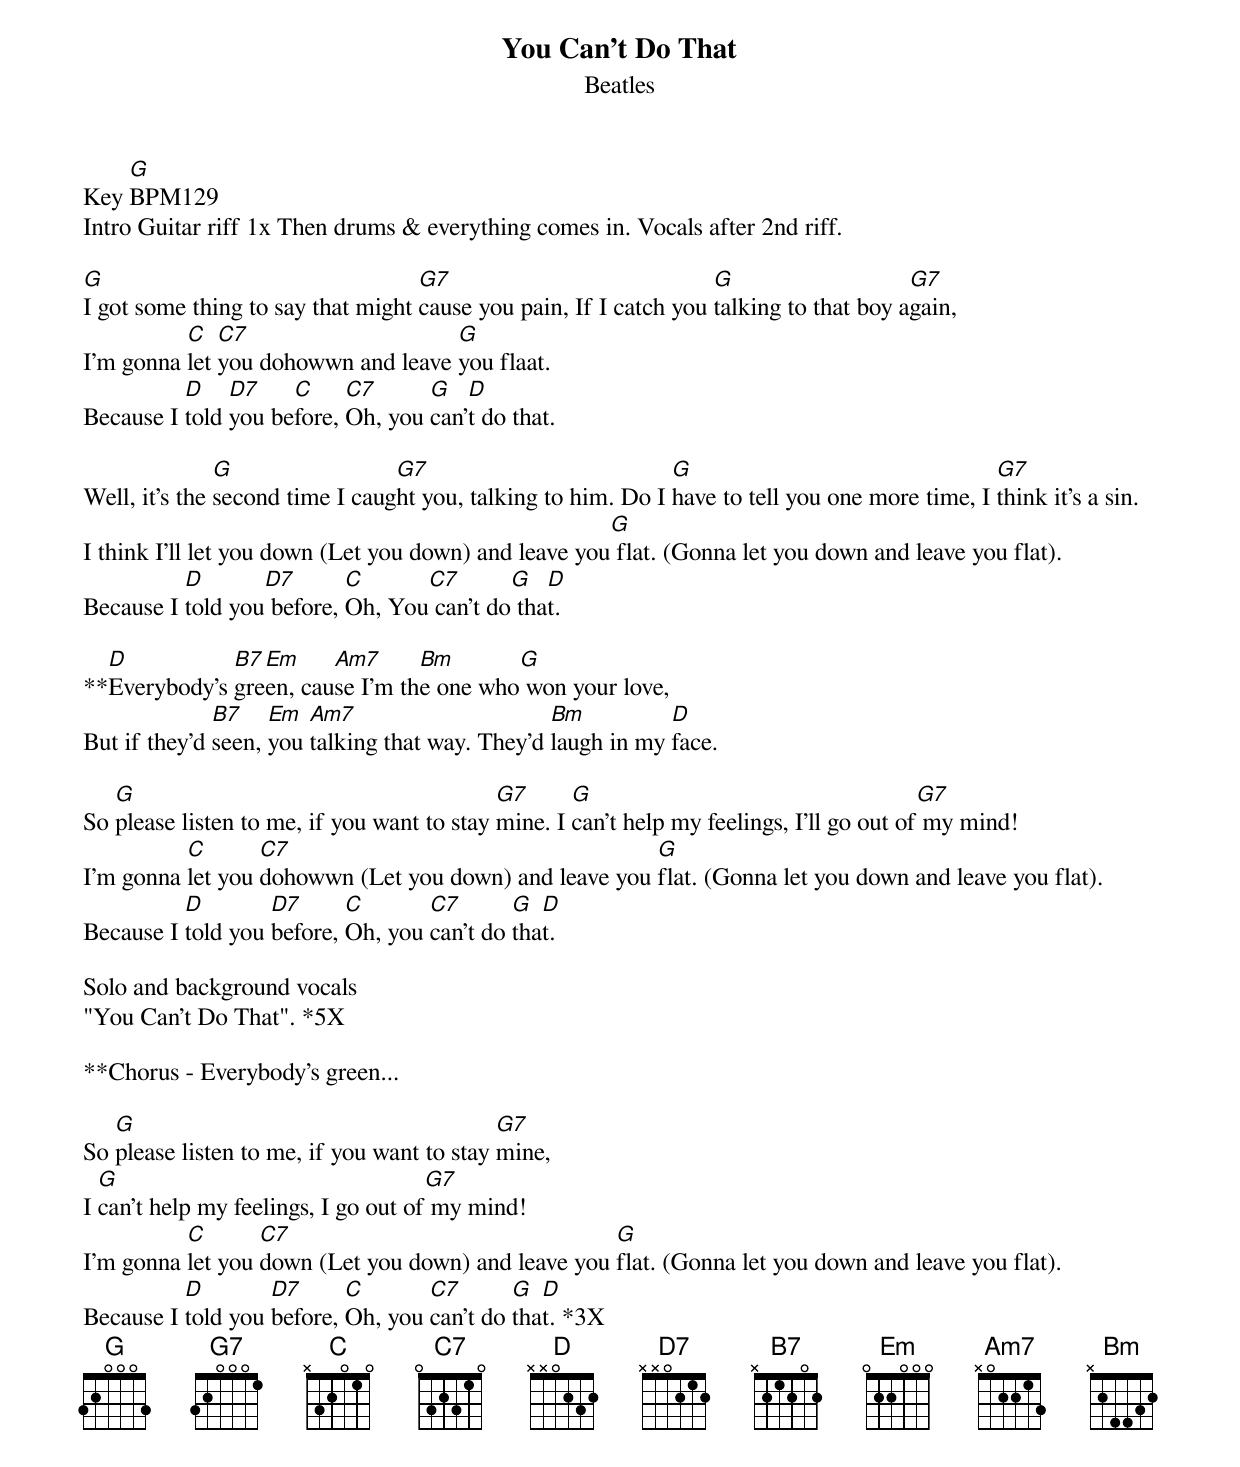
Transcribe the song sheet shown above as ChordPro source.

{title:You Can't Do That}
{subtitle:Beatles}
Key [G]BPM129
Intro Guitar riff 1x Then drums & everything comes in. Vocals after 2nd riff.

[G]I got some thing to say that might [G7]cause you pain, If I catch you [G]talking to that boy a[G7]gain,
I'm gonna [C]let [C7]you dohowwn and leave [G]you flaat.
Because I [D]told [D7]you be[C]fore, [C7]Oh, you [G]can'[D]t do that.

Well, it's the [G]second time I caug[G7]ht you, talking to him. Do I [G]have to tell you one more time, I [G7]think it's a sin.
I think I'll let you down (Let you down) and leave you[G] flat. (Gonna let you down and leave you flat).
Because I [D]told you[D7] before, [C]Oh, You[C7] can't do[G] tha[D]t.

**[D]Everybody's [B7]gre[Em]en, cau[Am7]se I'm th[Bm]e one who[G] won your love,
But if they'd [B7]seen, [Em]you [Am7]talking that way. They'd [Bm]laugh in my [D]face.

So [G]please listen to me, if you want to stay [G7]mine. I [G]can't help my feelings, I'll go out of[G7] my mind!
I'm gonna [C]let you [C7]dohowwn (Let you down) and leave you [G]flat. (Gonna let you down and leave you flat).
Because I [D]told you [D7]before, [C]Oh, you [C7]can't do [G]tha[D]t.

Solo and background vocals
"You Can't Do That". *5X

**Chorus - Everybody's green...

So [G]please listen to me, if you want to stay [G7]mine,
I [G]can't help my feelings, I go out of[G7] my mind!
I'm gonna [C]let you [C7]down (Let you down) and leave you [G]flat. (Gonna let you down and leave you flat).
Because I [D]told you [D7]before, [C]Oh, you [C7]can't do [G]tha[D]t. *3X
